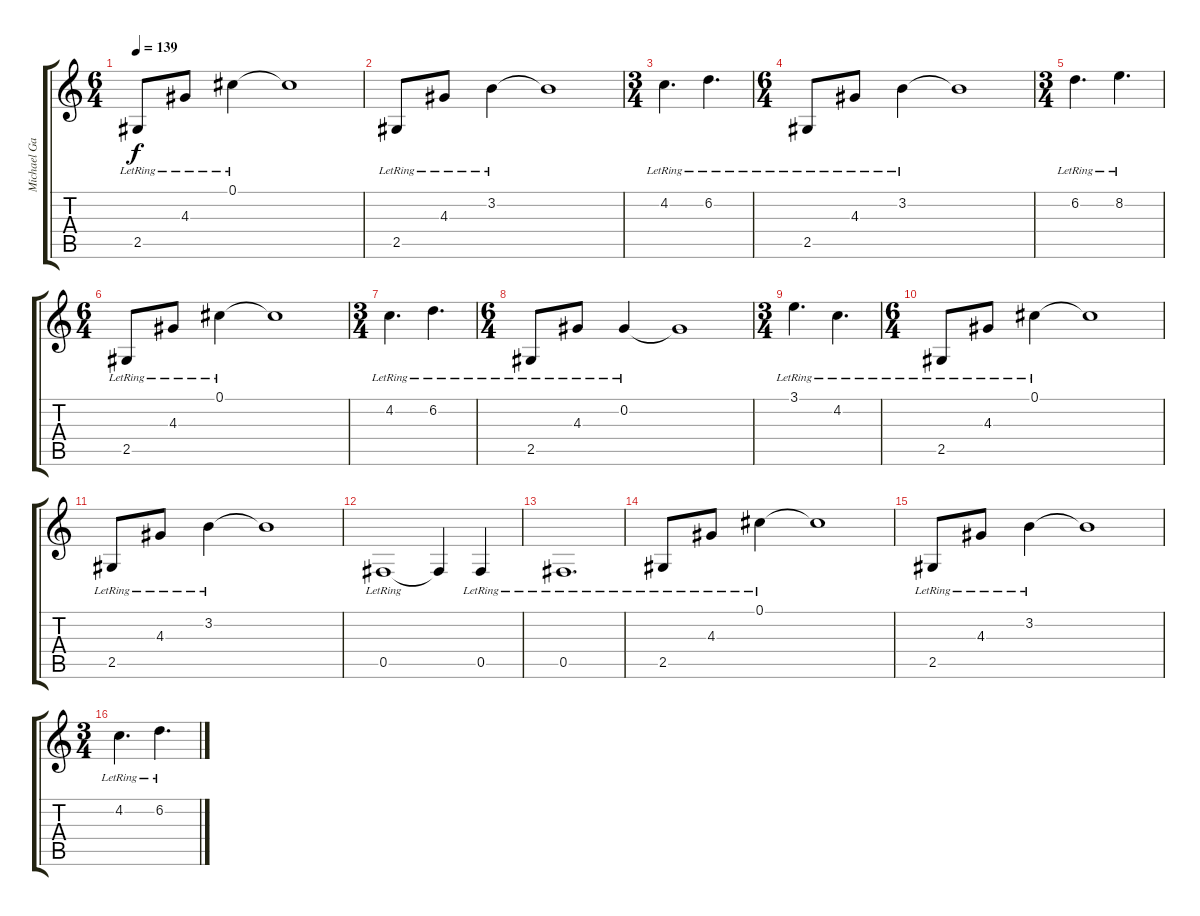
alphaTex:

\track ("Michael Gallagher" "Michael Ga") {instrument distortionguitar}
\staff {score tabs}
\tuning (Db4 Ab3 E3 B2 Gb2 B1) {hide}
\ts (6 4)
\tempo 139
\clef g2
\ks c
2.5{lr}.8{dy f} 4.3{lr}.8 0.1{lr}.4 0.1{t}.1 |
2.5{lr}.8 4.3{lr}.8 3.2{lr}.4 3.2{t}.1 |
\ts (3 4)
4.2{lr}.4{d} 6.2{lr}.4{d} |
\ts (6 4)
2.5{lr}.8 4.3{lr}.8 3.2{lr}.4 3.2{t}.1 |
\ts (3 4)
6.2{lr}.4{d} 8.2{lr}.4{d} |
\ts (6 4)
2.5{lr}.8 4.3{lr}.8 0.1{lr}.4 0.1{t}.1 |
\ts (3 4)
4.2{lr}.4{d} 6.2{lr}.4{d} |
\ts (6 4)
2.5{lr}.8 4.3{lr}.8 0.2{lr}.4 0.2{t}.1 |
\ts (3 4)
3.1{lr}.4{d} 4.2{lr}.4{d} |
\ts (6 4)
2.5{lr}.8 4.3{lr}.8 0.1{lr}.4 0.1{t}.1 |
2.5{lr}.8 4.3{lr}.8 3.2{lr}.4 3.2{t}.1 |
0.5{lr}.1 0.5{t}.4 0.5{lr}.4 |
0.5{lr}.1{d} |
2.5{lr}.8 4.3{lr}.8 0.1{lr}.4 0.1{t}.1 |
2.5{lr}.8 4.3{lr}.8 3.2{lr}.4 3.2{t}.1 |
\ts (3 4)
4.2{lr}.4{d} 6.2{lr}.4{d}
